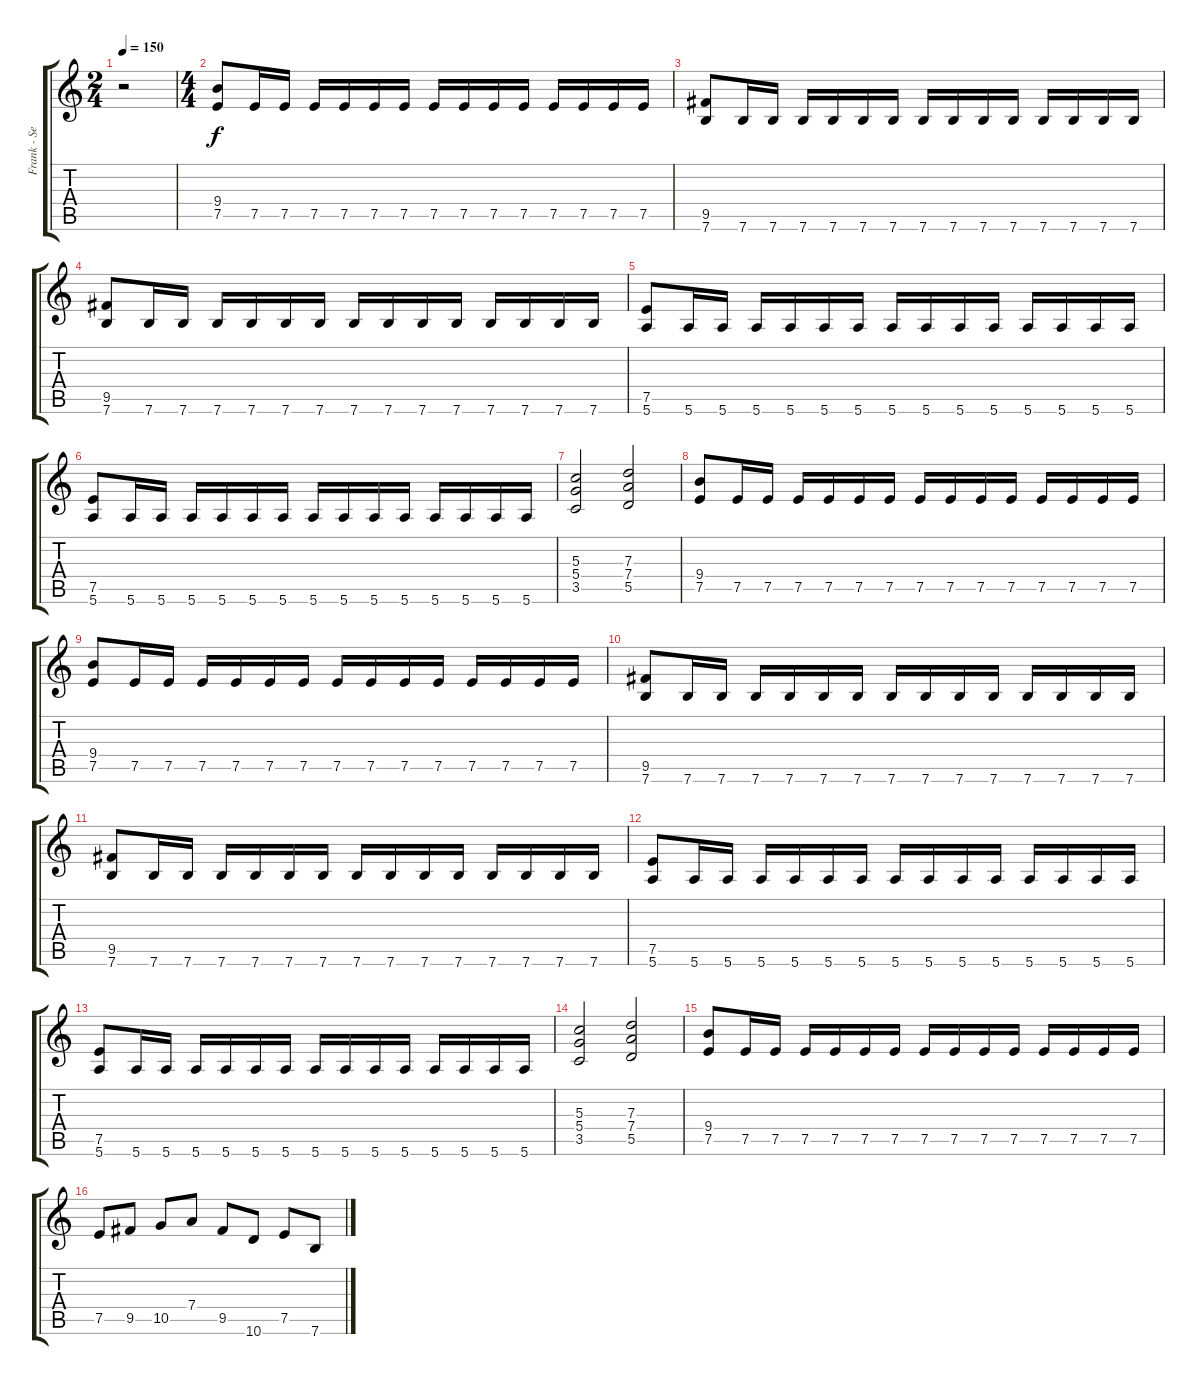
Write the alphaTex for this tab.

\track ("Frank - Segunda Guitarra" "Frank - Se") {instrument overdrivenguitar}
\staff {score tabs}
\tuning (E4 B3 G3 D3 A2 E2) {hide}
\ts (2 4)
\tempo 150
\clef g2
\ks c
r.2{dy f} |
\ts (4 4)
(9.4 7.5).8 7.5.16 7.5.16 7.5.16 7.5.16 7.5.16 7.5.16 7.5.16 7.5.16 7.5.16 7.5.16 7.5.16 7.5.16 7.5.16 7.5.16 |
(9.5 7.6).8 7.6.16 7.6.16 7.6.16 7.6.16 7.6.16 7.6.16 7.6.16 7.6.16 7.6.16 7.6.16 7.6.16 7.6.16 7.6.16 7.6.16 |
(9.5 7.6).8 7.6.16 7.6.16 7.6.16 7.6.16 7.6.16 7.6.16 7.6.16 7.6.16 7.6.16 7.6.16 7.6.16 7.6.16 7.6.16 7.6.16 |
(7.5 5.6).8 5.6.16 5.6.16 5.6.16 5.6.16 5.6.16 5.6.16 5.6.16 5.6.16 5.6.16 5.6.16 5.6.16 5.6.16 5.6.16 5.6.16 |
(7.5 5.6).8 5.6.16 5.6.16 5.6.16 5.6.16 5.6.16 5.6.16 5.6.16 5.6.16 5.6.16 5.6.16 5.6.16 5.6.16 5.6.16 5.6.16 |
(5.3 5.4 3.5).2 (7.3 7.4 5.5).2 |
(9.4 7.5).8 7.5.16 7.5.16 7.5.16 7.5.16 7.5.16 7.5.16 7.5.16 7.5.16 7.5.16 7.5.16 7.5.16 7.5.16 7.5.16 7.5.16 |
(9.4 7.5).8 7.5.16 7.5.16 7.5.16 7.5.16 7.5.16 7.5.16 7.5.16 7.5.16 7.5.16 7.5.16 7.5.16 7.5.16 7.5.16 7.5.16 |
(9.5 7.6).8 7.6.16 7.6.16 7.6.16 7.6.16 7.6.16 7.6.16 7.6.16 7.6.16 7.6.16 7.6.16 7.6.16 7.6.16 7.6.16 7.6.16 |
(9.5 7.6).8 7.6.16 7.6.16 7.6.16 7.6.16 7.6.16 7.6.16 7.6.16 7.6.16 7.6.16 7.6.16 7.6.16 7.6.16 7.6.16 7.6.16 |
(7.5 5.6).8 5.6.16 5.6.16 5.6.16 5.6.16 5.6.16 5.6.16 5.6.16 5.6.16 5.6.16 5.6.16 5.6.16 5.6.16 5.6.16 5.6.16 |
(7.5 5.6).8 5.6.16 5.6.16 5.6.16 5.6.16 5.6.16 5.6.16 5.6.16 5.6.16 5.6.16 5.6.16 5.6.16 5.6.16 5.6.16 5.6.16 |
(5.3 5.4 3.5).2 (7.3 7.4 5.5).2 |
(9.4 7.5).8 7.5.16 7.5.16 7.5.16 7.5.16 7.5.16 7.5.16 7.5.16 7.5.16 7.5.16 7.5.16 7.5.16 7.5.16 7.5.16 7.5.16 |
7.5.8 9.5.8 10.5.8 7.4.8 9.5.8 10.6.8 7.5.8 7.6.8
